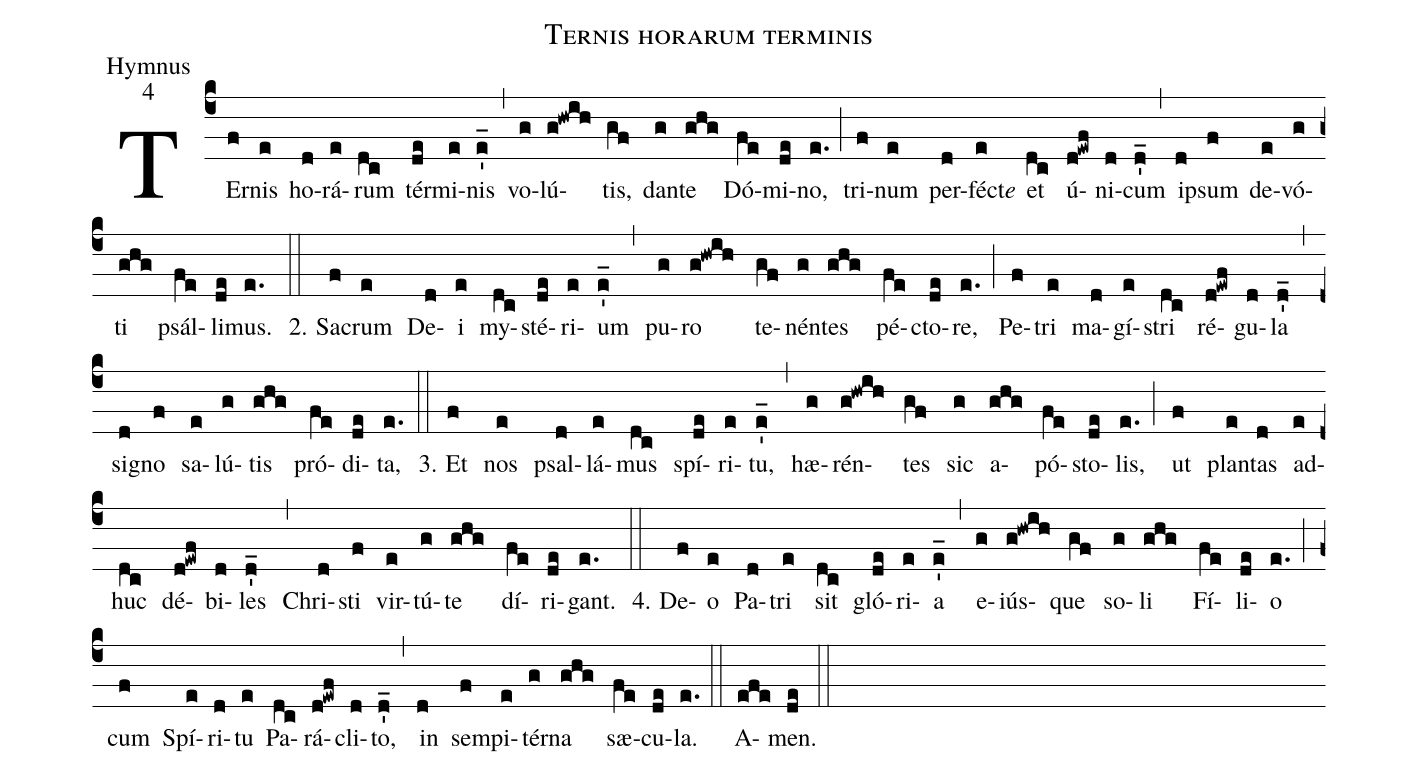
name:Ternis horarum terminis;
office-part:Hymnus;
mode:4;
%%
(c4)TEr(f)nis(e) ho(d)rá(e)rum(dc) tér(de)mi(e)nis(e'_) (,)
vo(g)lú(g!hwih)tis,(gf) dan(g)te(ghg) Dó(fe)mi(de)no,(e.) (;)
tri(f)num(e) per(d)féct<i>e</i>(e) et(dc) ú(d!ewf)ni(d)cum(d'_) (,)
i(d)psum(f) de(e)vó(g)ti(ghg) psál(fe)li(de)mus.(e.) (::)
2. Sa(f)crum(e) De(d)i(e) my(dc)sté(de)ri(e)um(e'_) (,)
pu(g)ro(g!hwih) te(gf)nén(g)tes(ghg) pé(fe)cto(de)re,(e.) (;)
Pe(f)tri(e) ma(d)gí(e)stri(dc) ré(d!ewf)gu(d)la(d'_) (,)
si(d)gno(f) sa(e)lú(g)tis(ghg) pró(fe)di(de)ta,(e.) (::)
3. Et(f) nos(e) psal(d)lá(e)mus(dc) spí(de)ri(e)tu,(e'_) (,)
hæ(g)rén(g!hwih)tes(gf) sic(g) a(ghg)pó(fe)sto(de)lis,(e.) (;)
ut(f) plan(e)tas(d) ad(e)huc(dc) dé(d!ewf)bi(d)les(d'_) (,)
Chri(d)sti(f) vir(e)tú(g)te(ghg) dí(fe)ri(de)gant.(e.) (::)
4. De(f)o(e) Pa(d)tri(e) sit(dc) gló(de)ri(e)a(e'_) (,)
e(g)iús(g!hwih)que(gf) so(g)li(ghg) Fí(fe)li(de)o(e.) (;)
cum(f) Spí(e)ri(d)tu(e) Pa(dc)rá(d!ewf)cli(d)to,(d'_) (,)
in(d) sem(f)pi(e)tér(g)na(ghg) sæ(fe)cu(de)la.(e.) (::)
A(efe)men.(de) (::)
